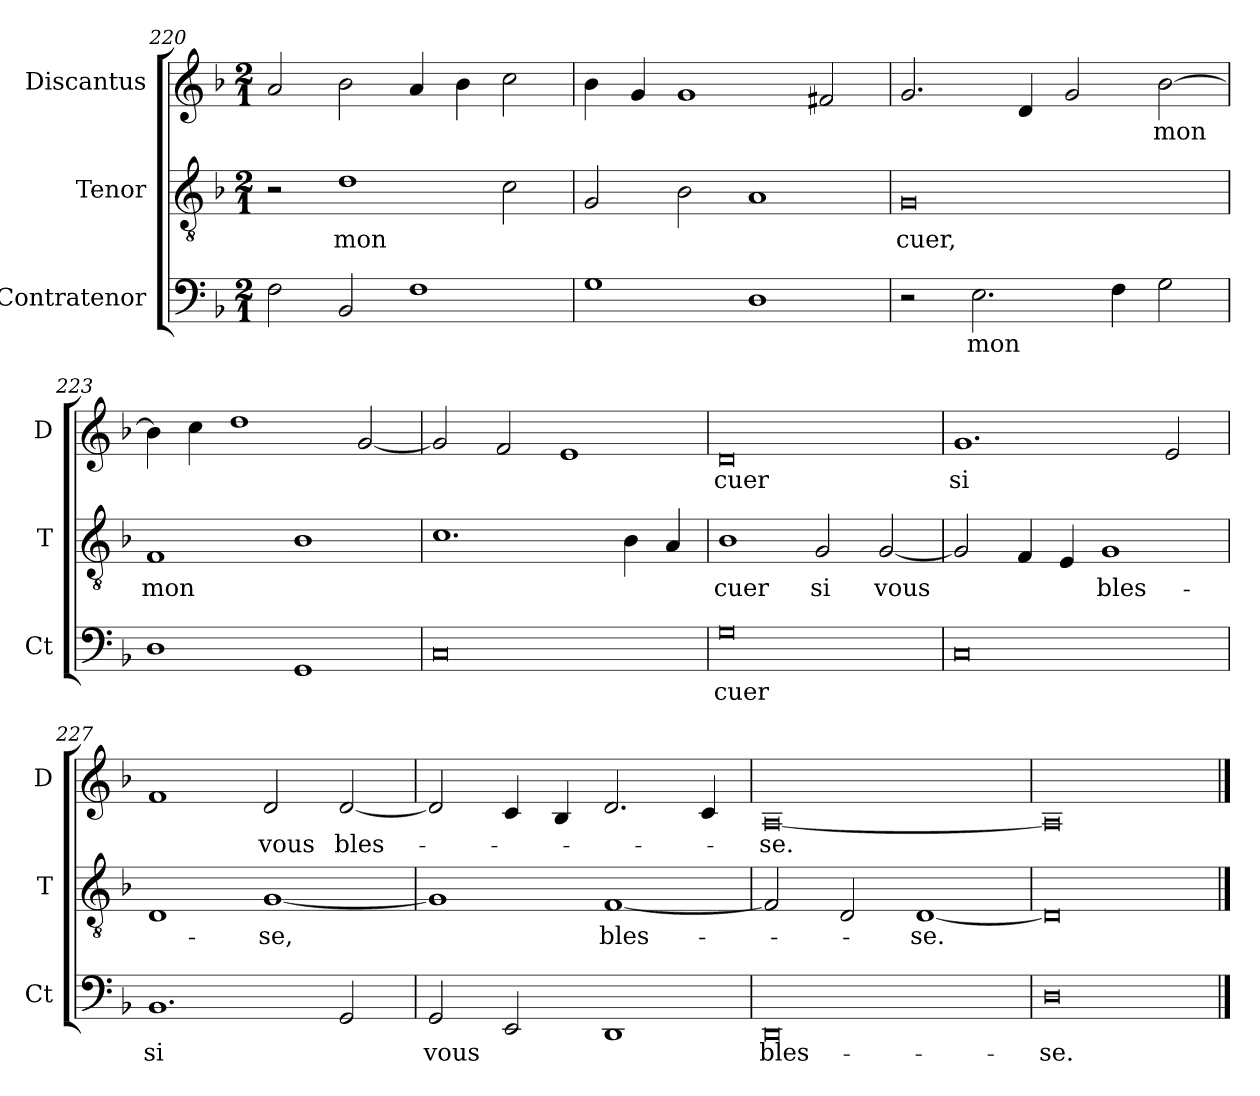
**kern	**text	**kern	**text	**kern	**text
*part3	*part3	*part2	*part2	*part1	*part1
*staff3	*staff3	*staff2	*staff2	*staff1	*staff1
*I"Contratenor	*	*I"Tenor	*	*I"Discantus	*
*I'Ct	*	*I'T	*	*I'D	*
*clefF4	*	*clefGv2	*	*clefG2	*
*k[b-]	*	*k[b-]	*	*k[b-]	*
*M2/1	*	*M2/1	*	*M2/1	*
=220	=220	=220	=220	=220	=220
2F\	.	2r	.	2a/	.
2BB-/	.	1d	mon	2b-\	.
1F	.	.	.	4a/	.
.	.	.	.	4b-\	.
.	.	2c\	.	2cc\	.
=221	=221	=221	=221	=221	=221
1G	.	2G/	.	4b-\	.
.	.	.	.	4g/	.
.	.	2B-\	.	1g	.
1D	.	1A	.	.	.
.	.	.	.	2f#X/	.
=222	=222	=222	=222	=222	=222
2r	.	0G	cuer,	2.g/	.
2.E\	mon	.	.	.	.
.	.	.	.	4d/	.
.	.	.	.	2g/	.
4F\	.	.	.	.	.
2G\	.	.	.	[2b-\	mon
=223	=223	=223	=223	=223	=223
1D	.	1F	mon	4b-\]	.
.	.	.	.	4cc\	.
.	.	.	.	1dd	.
1GG	.	1B-	.	.	.
.	.	.	.	[2g/	.
=224	=224	=224	=224	=224	=224
0C	.	1.c	.	2g/]	.
.	.	.	.	2f/	.
.	.	.	.	1e	.
.	.	4B-\	.	.	.
.	.	4A/	.	.	.
=225	=225	=225	=225	=225	=225
0G	cuer	1B-	cuer	0d	cuer
.	.	2G/	si	.	.
.	.	[2G/	vous	.	.
=226	=226	=226	=226	=226	=226
0C	.	2G/]	.	1.g	si
.	.	4F/	.	.	.
.	.	4E/	.	.	.
.	.	1G	bles-	.	.
.	.	.	.	2e/	.
=227	=227	=227	=227	=227	=227
1.BB-	si	1D	.	1f	.
.	.	[1G	-se,	2d/	vous
2GG/	.	.	.	[2d/	bles-
=228	=228	=228	=228	=228	=228
2GG/	vous	1G]	.	2d/]	.
2EE/	.	.	.	4c/	.
.	.	.	.	4B-/	.
1DD	.	[1F	bles-	2.d/	.
.	.	.	.	4c/	.
=229	=229	=229	=229	=229	=229
0DD	bles-	2F/]	.	[0A	-se.
.	.	2D/	.	.	.
.	.	[1D	-se.	.	.
=230	=230	=230	=230	=230	=230
0D	-se.	0D]	.	0A]	.
==	==	==	==	==	==
*-	*-	*-	*-	*-	*-
